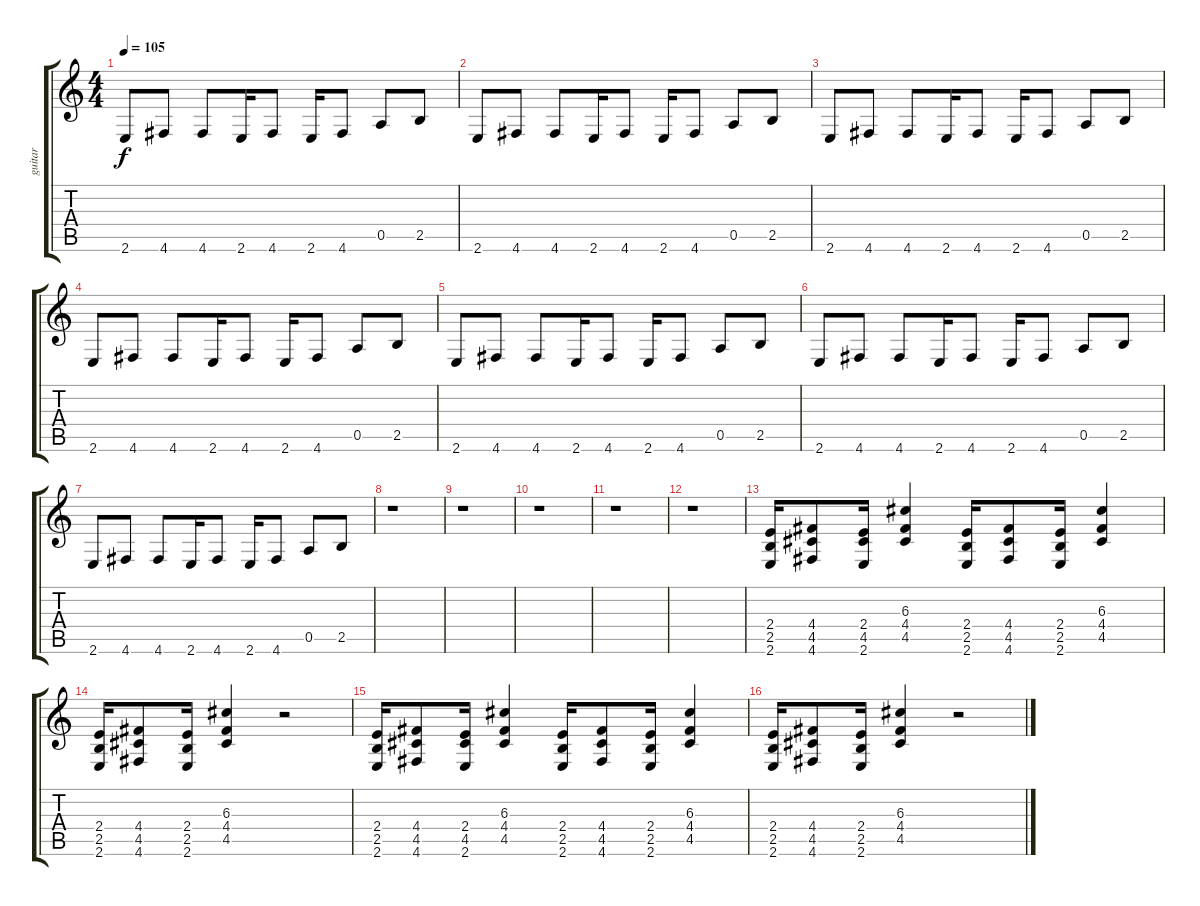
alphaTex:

\track ("guitar" "guitar") {instrument distortionguitar}
\staff {score tabs}
\tuning (E4 B3 G3 D3 A2 D2) {hide}
\ts (4 4)
\tempo 105
\clef g2
\ks c
2.6.8{dy f} 4.6.8 4.6.8 2.6.16 4.6.8 2.6.16 4.6.8 0.5.8 2.5.8 |
2.6.8 4.6.8 4.6.8 2.6.16 4.6.8 2.6.16 4.6.8 0.5.8 2.5.8 |
2.6.8 4.6.8 4.6.8 2.6.16 4.6.8 2.6.16 4.6.8 0.5.8 2.5.8 |
2.6.8 4.6.8 4.6.8 2.6.16 4.6.8 2.6.16 4.6.8 0.5.8 2.5.8 |
2.6.8 4.6.8 4.6.8 2.6.16 4.6.8 2.6.16 4.6.8 0.5.8 2.5.8 |
2.6.8 4.6.8 4.6.8 2.6.16 4.6.8 2.6.16 4.6.8 0.5.8 2.5.8 |
2.6.8 4.6.8 4.6.8 2.6.16 4.6.8 2.6.16 4.6.8 0.5.8 2.5.8 |
r.1 |
r.1 |
r.1 |
r.1 |
r.1 |
(2.4 2.5 2.6).16 (4.4 4.5 4.6).8 (2.4 4.5 2.6).16 (6.3 4.4 4.5).4 (2.4 2.5 2.6).16 (4.4 4.5 4.6).8 (2.4 2.5 2.6).16 (6.3 4.4 4.5).4 |
(2.4 2.5 2.6).16 (4.4 4.5 4.6).8 (2.4 2.5 2.6).16 (6.3 4.4 4.5).4 r.2 |
(2.4 2.5 2.6).16 (4.4 4.5 4.6).8 (2.4 4.5 2.6).16 (6.3 4.4 4.5).4 (2.4 2.5 2.6).16 (4.4 4.5 4.6).8 (2.4 2.5 2.6).16 (6.3 4.4 4.5).4 |
(2.4 2.5 2.6).16 (4.4 4.5 4.6).8 (2.4 2.5 2.6).16 (6.3 4.4 4.5).4 r.2
